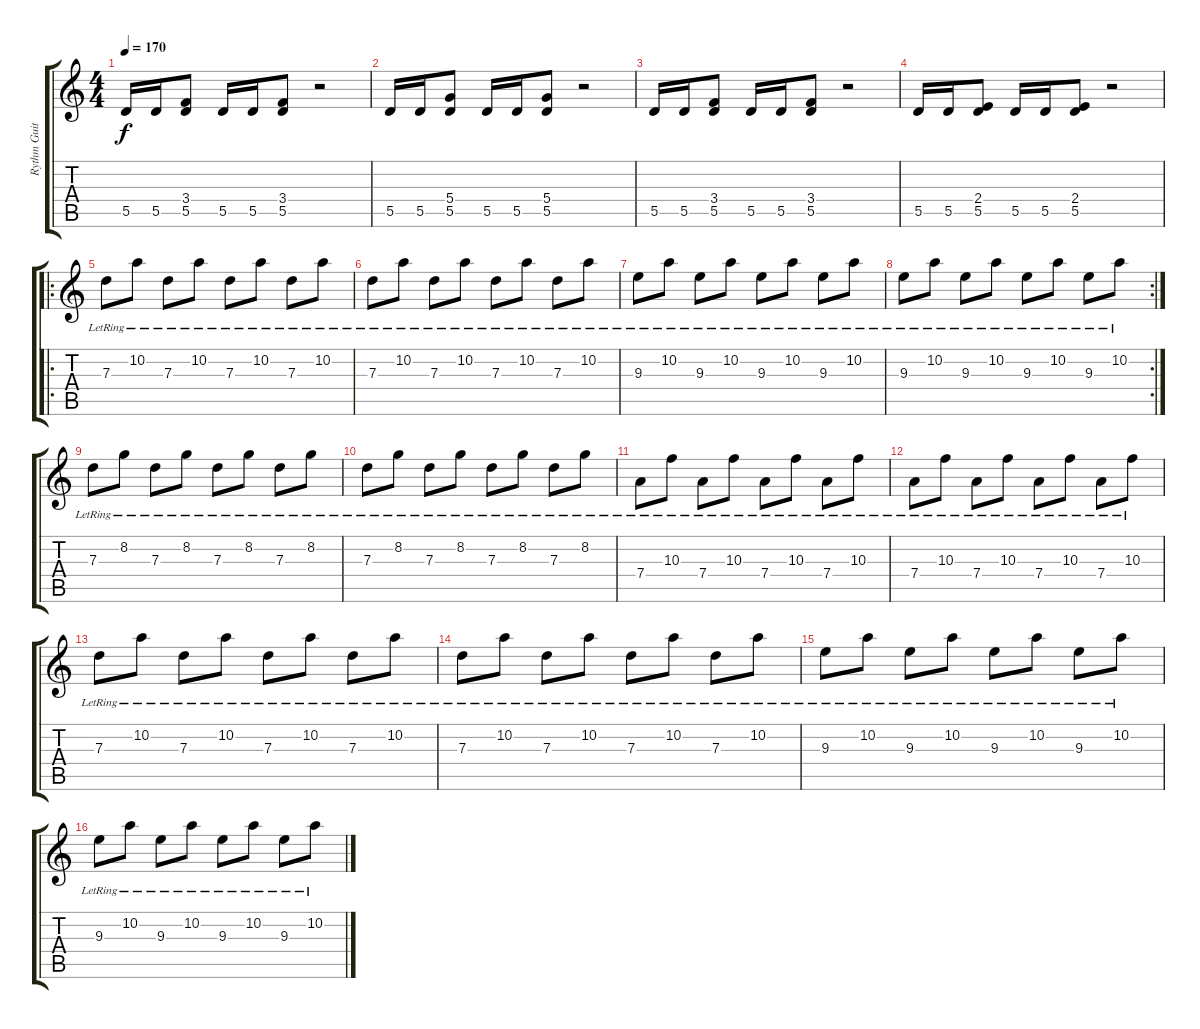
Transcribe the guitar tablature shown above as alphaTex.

\track ("Rythm Guitar" "Rythm Guit") {instrument distortionguitar}
\staff {score tabs}
\tuning (E4 B3 G3 D3 A2 E2) {hide}
\ts (4 4)
\tempo 170
\clef g2
\ks c
5.5.16{dy f} 5.5.16 (3.4 5.5).8 5.5.16 5.5.16 (3.4 5.5).8 r.2 |
5.5.16 5.5.16 (5.4 5.5).8 5.5.16 5.5.16 (5.4 5.5).8 r.2 |
5.5.16 5.5.16 (3.4 5.5).8 5.5.16 5.5.16 (3.4 5.5).8 r.2 |
5.5.16 5.5.16 (2.4 5.5).8 5.5.16 5.5.16 (2.4 5.5).8 r.2 |
\ro
7.3{lr}.8 10.2{lr}.8 7.3{lr}.8 10.2{lr}.8 7.3{lr}.8 10.2{lr}.8 7.3{lr}.8 10.2{lr}.8 |
7.3{lr}.8 10.2{lr}.8 7.3{lr}.8 10.2{lr}.8 7.3{lr}.8 10.2{lr}.8 7.3{lr}.8 10.2{lr}.8 |
9.3{lr}.8 10.2{lr}.8 9.3{lr}.8 10.2{lr}.8 9.3{lr}.8 10.2{lr}.8 9.3{lr}.8 10.2{lr}.8 |
\rc 2
9.3{lr}.8 10.2{lr}.8 9.3{lr}.8 10.2{lr}.8 9.3{lr}.8 10.2{lr}.8 9.3{lr}.8 10.2{lr}.8 |
7.3{lr}.8 8.2{lr}.8 7.3{lr}.8 8.2{lr}.8 7.3{lr}.8 8.2{lr}.8 7.3{lr}.8 8.2{lr}.8 |
7.3{lr}.8 8.2{lr}.8 7.3{lr}.8 8.2{lr}.8 7.3{lr}.8 8.2{lr}.8 7.3{lr}.8 8.2{lr}.8 |
7.4{lr}.8 10.3{lr}.8 7.4{lr}.8 10.3{lr}.8 7.4{lr}.8 10.3{lr}.8 7.4{lr}.8 10.3{lr}.8 |
7.4{lr}.8 10.3{lr}.8 7.4{lr}.8 10.3{lr}.8 7.4{lr}.8 10.3{lr}.8 7.4{lr}.8 10.3{lr}.8 |
7.3{lr}.8 10.2{lr}.8 7.3{lr}.8 10.2{lr}.8 7.3{lr}.8 10.2{lr}.8 7.3{lr}.8 10.2{lr}.8 |
7.3{lr}.8 10.2{lr}.8 7.3{lr}.8 10.2{lr}.8 7.3{lr}.8 10.2{lr}.8 7.3{lr}.8 10.2{lr}.8 |
9.3{lr}.8 10.2{lr}.8 9.3{lr}.8 10.2{lr}.8 9.3{lr}.8 10.2{lr}.8 9.3{lr}.8 10.2{lr}.8 |
9.3{lr}.8 10.2{lr}.8 9.3{lr}.8 10.2{lr}.8 9.3{lr}.8 10.2{lr}.8 9.3{lr}.8 10.2{lr}.8
